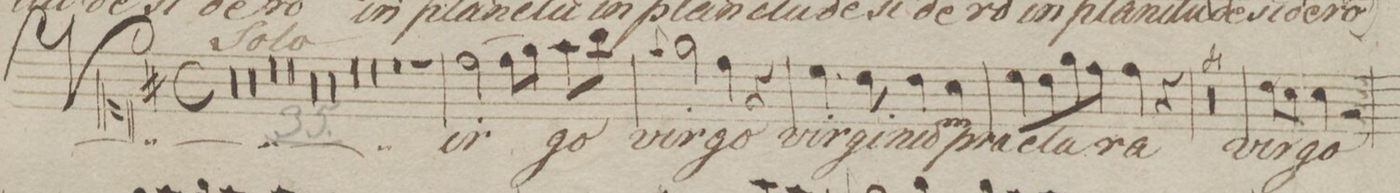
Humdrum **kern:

**kern	**text
*I"Cant!	*
*clefC1	*
*k[f#]	*
*met(c)	*
*M4/4	*
*tb96	*
00r	.
=2	=2
=3	=3
=4	=4
=5	=5
00r	.
=6	=6
=7	=7
=8	=8
=9	=9
00r	.
=10	=10
=11	=11
=12	=12
=13	=13
00r	.
=14	=14
=15	=15
=16	=16
=17	=17
00r	.
=18	=18
=19	=19
=20	=20
=21	=21
00r	.
=22	=22
=23	=23
=24	=24
=25	=25
00r	.
=26	=26
=27	=27
=28	=28
=29	=29
00r	.
=30	=30
=31	=31
=32	=32
=33	=33
0r	.
=34	=34
=35	=35
1r	.
=36	=36
*2\right	*
(2dd\	Vir-
8dd\L	.
8ee\J)	.
8ff#\L	-go
8gg\J	.
=37	=37
8qqff#/	.
2ee\	vir-
4dd\	-go
4r	.
=38	=38
4.cc\	vir-
8b\	-gi-
4b\	-num
4a\	prae-
=39	=39
8cc\L	-cla-
8b\	.
8ee\	.
8dd\J	.
4dd\	-ra
4r	.
=40	=40
00r	.
=41	=41
=42	=42
=43	=43
=44	=44
8b\L	vir-
8a\J	.
4a\	-go
2r	.
=45	=45
*-	*-
